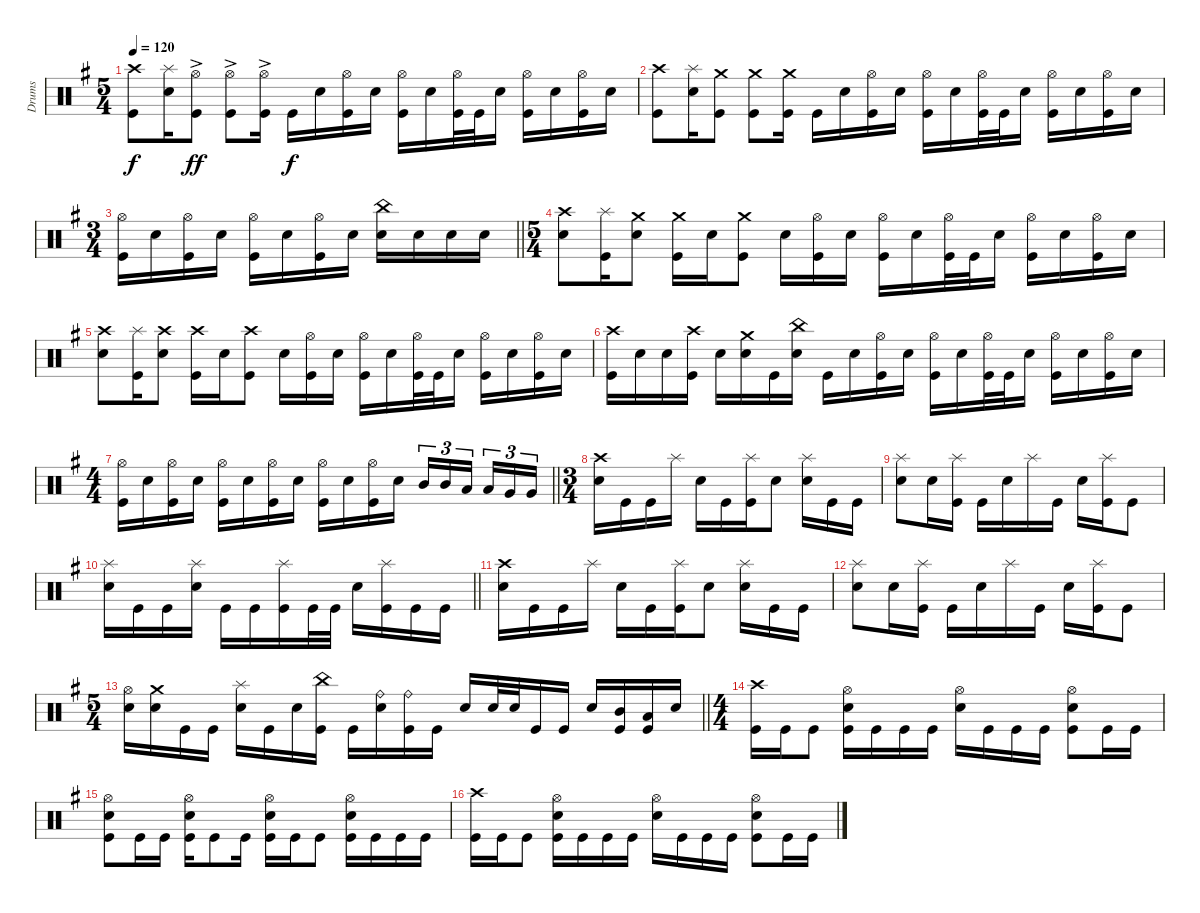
\track ("Drums" "Drums") {instrument percussion}
\staff
\articulation defaults
\ts (5 4)
\tempo 120
\clef neutral
\ks eminor
("Crash high (hit)" "Kick (hit)").8{dy f} ("Splash (hit)" "Electric Snare (hit)").16 ("Hi-Hat (open)"{ac} "Kick (hit)").8{dy ff} ("Hi-Hat (open)"{ac} "Kick (hit)").8 ("Hi-Hat (open)"{ac} "Kick (hit)").16 "Kick (hit)".16{dy f} "Electric Snare (hit)".16 ("Hi-Hat (open)" "Kick (hit)").16 "Electric Snare (hit)".16 ("Hi-Hat (open)" "Kick (hit)").16 "Electric Snare (hit)".16 ("Hi-Hat (open)" "Kick (hit)").32 "Kick (hit)".32 "Electric Snare (hit)".16 ("Hi-Hat (open)" "Kick (hit)").16 "Electric Snare (hit)".16 ("Hi-Hat (open)" "Kick (hit)").16 "Electric Snare (hit)".16 |
("Crash high (hit)" "Kick (hit)").8 ("Splash (hit)" "Electric Snare (hit)").16 ("Crash medium (hit)" "Kick (hit)").8 ("Crash medium (hit)" "Kick (hit)").8 ("Crash medium (hit)" "Kick (hit)").16 "Kick (hit)".16 "Electric Snare (hit)".16 ("Hi-Hat (open)" "Kick (hit)").16 "Electric Snare (hit)".16 ("Hi-Hat (open)" "Kick (hit)").16 "Electric Snare (hit)".16 ("Hi-Hat (open)" "Kick (hit)").32 "Kick (hit)".32 "Electric Snare (hit)".16 ("Hi-Hat (open)" "Kick (hit)").16 "Electric Snare (hit)".16 ("Hi-Hat (open)" "Kick (hit)").16 "Electric Snare (hit)".16 |
\ts (3 4)
\barLineRight lightlight
("Hi-Hat (open)" "Kick (hit)").16 "Electric Snare (hit)".16 ("Hi-Hat (open)" "Kick (hit)").16 "Electric Snare (hit)".16 ("Hi-Hat (open)" "Kick (hit)").16 "Electric Snare (hit)".16 ("Hi-Hat (open)" "Kick (hit)").16 "Electric Snare (hit)".16 ("China (hit)" "Electric Snare (hit)").16 "Electric Snare (hit)".16 "Electric Snare (hit)".16 "Electric Snare (hit)".16 |
\ts (5 4)
("Crash high (hit)" "Electric Snare (hit)").8 ("Splash (hit)" "Kick (hit)").16 ("Crash medium (hit)" "Electric Snare (hit)").8 ("Crash medium (hit)" "Kick (hit)").16 "Electric Snare (hit)".16 ("Crash medium (hit)" "Kick (hit)").8 "Electric Snare (hit)".16 ("Hi-Hat (open)" "Kick (hit)").16 "Electric Snare (hit)".16 ("Hi-Hat (open)" "Kick (hit)").16 "Electric Snare (hit)".16 ("Hi-Hat (open)" "Kick (hit)").32 "Kick (hit)".32 "Electric Snare (hit)".16 ("Hi-Hat (open)" "Kick (hit)").16 "Electric Snare (hit)".16 ("Hi-Hat (open)" "Kick (hit)").16 "Electric Snare (hit)".16 |
("Crash high (hit)" "Electric Snare (hit)").8 ("Splash (hit)" "Kick (hit)").16 ("Crash high (hit)" "Electric Snare (hit)").8 ("Crash high (hit)" "Kick (hit)").16 "Electric Snare (hit)".16 ("Crash high (hit)" "Kick (hit)").8 "Electric Snare (hit)".16 ("Hi-Hat (open)" "Kick (hit)").16 "Electric Snare (hit)".16 ("Hi-Hat (open)" "Kick (hit)").16 "Electric Snare (hit)".16 ("Hi-Hat (open)" "Kick (hit)").32 "Kick (hit)".32 "Electric Snare (hit)".16 ("Hi-Hat (open)" "Kick (hit)").16 "Electric Snare (hit)".16 ("Hi-Hat (open)" "Kick (hit)").16 "Electric Snare (hit)".16 |
("Crash high (hit)" "Kick (hit)").16 "Electric Snare (hit)".16 "Electric Snare (hit)".16 ("Crash high (hit)" "Kick (hit)").16 "Electric Snare (hit)".16 ("Crash medium (hit)" "Electric Snare (hit)").16 "Kick (hit)".16 ("China (hit)" "Electric Snare (hit)").16 "Kick (hit)".16 "Electric Snare (hit)".16 ("Hi-Hat (open)" "Kick (hit)").16 "Electric Snare (hit)".16 ("Hi-Hat (open)" "Kick (hit)").16 "Electric Snare (hit)".16 ("Hi-Hat (open)" "Kick (hit)").32 "Kick (hit)".32 "Electric Snare (hit)".16 ("Hi-Hat (open)" "Kick (hit)").16 "Electric Snare (hit)".16 ("Hi-Hat (open)" "Kick (hit)").16 "Electric Snare (hit)".16 |
\ts (4 4)
\barLineRight lightlight
("Hi-Hat (open)" "Kick (hit)").16 "Electric Snare (hit)".16 ("Hi-Hat (open)" "Kick (hit)").16 "Electric Snare (hit)".16 ("Hi-Hat (open)" "Kick (hit)").16 "Electric Snare (hit)".16 ("Hi-Hat (open)" "Kick (hit)").16 "Electric Snare (hit)".16 ("Hi-Hat (open)" "Kick (hit)").16 "Electric Snare (hit)".16 ("Hi-Hat (open)" "Kick (hit)").16 "Electric Snare (hit)".16 "Mid Tom (hit)".16{tu (3 2)} "Mid Tom (hit)".16{tu (3 2)} "Low Tom (hit)".16{tu (3 2) beam splitsecondary} "Low Tom (hit)".16{tu (3 2)} "Very Low Tom (hit)".16{tu (3 2)} "Very Low Tom (hit)".16{tu (3 2)} |
\ts (3 4)
\section ("" "")
("Crash high (hit)" "Electric Snare (hit)").16 "Kick (hit)".16 "Kick (hit)".16 "Splash (hit)".16 "Electric Snare (hit)".16 "Kick (hit)".16 ("Splash (hit)" "Kick (hit)").16 "Electric Snare (hit)".8 ("Splash (hit)" "Electric Snare (hit)").16 "Kick (hit)".16 "Kick (hit)".16 |
("Splash (hit)" "Electric Snare (hit)").8 "Electric Snare (hit)".16 ("Splash (hit)" "Kick (hit)").16 "Kick (hit)".16 "Electric Snare (hit)".16 "Splash (hit)".16 "Kick (hit)".16 "Electric Snare (hit)".16 ("Splash (hit)" "Kick (hit)").16 "Kick (hit)".8 |
\barLineRight lightlight
("Splash (hit)" "Electric Snare (hit)").16 "Kick (hit)".16 "Kick (hit)".16 ("Splash (hit)" "Electric Snare (hit)").16 "Kick (hit)".16 "Kick (hit)".16 ("Splash (hit)" "Kick (hit)").16 "Kick (hit)".32 "Kick (hit)".32 "Electric Snare (hit)".16 ("Splash (hit)" "Kick (hit)").16 "Kick (hit)".16 "Kick (hit)".16 |
("Crash high (hit)" "Electric Snare (hit)").16 "Kick (hit)".16 "Kick (hit)".16 "Splash (hit)".16 "Electric Snare (hit)".16 "Kick (hit)".16 ("Splash (hit)" "Kick (hit)").16 "Electric Snare (hit)".8 ("Splash (hit)" "Electric Snare (hit)").16 "Kick (hit)".16 "Kick (hit)".16 |
("Splash (hit)" "Electric Snare (hit)").8 "Electric Snare (hit)".16 ("Splash (hit)" "Kick (hit)").16 "Kick (hit)".16 "Electric Snare (hit)".16 "Splash (hit)".16 "Kick (hit)".16 "Electric Snare (hit)".16 ("Splash (hit)" "Kick (hit)").16 "Kick (hit)".8 |
\ts (5 4)
\barLineRight lightlight
("Hi-Hat (open)" "Electric Snare (hit)").16 ("Crash medium (hit)" "Electric Snare (hit)").16 "Kick (hit)".16 "Kick (hit)".16 ("Splash (hit)" "Electric Snare (hit)").16 "Kick (hit)".16 "Electric Snare (hit)".16 ("China (hit)" "Kick (hit)").16 "Kick (hit)".16 ("Ride (bell)" "Electric Snare (hit)").16 ("Ride (bell)" "Kick (hit)").16 "Kick (hit)".16 "Electric Snare (hit)".16 "Electric Snare (hit)".32 "Electric Snare (hit)".32 "Kick (hit)".16 "Kick (hit)".16 "Electric Snare (hit)".16 ("Mid Tom (hit)" "Kick (hit)").16 ("Low Tom (hit)" "Kick (hit)").16 "Electric Snare (hit)".16 |
\ts (4 4)
\section ("" "")
("Crash high (hit)" "Kick (hit)").16 "Kick (hit)".16 "Kick (hit)".8 ("Hi-Hat (open)" "Electric Snare (hit)" "Kick (hit)").16 "Kick (hit)".16 "Kick (hit)".16 "Kick (hit)".16 ("Hi-Hat (open)" "Electric Snare (hit)").16 "Kick (hit)".16 "Kick (hit)".16 "Kick (hit)".16 ("Hi-Hat (open)" "Electric Snare (hit)" "Kick (hit)").8 "Kick (hit)".16 "Kick (hit)".16 |
("Hi-Hat (open)" "Electric Snare (hit)" "Kick (hit)").8 "Kick (hit)".16 "Kick (hit)".16 ("Hi-Hat (open)" "Electric Snare (hit)" "Kick (hit)").16 "Kick (hit)".8 "Kick (hit)".16 ("Hi-Hat (open)" "Electric Snare (hit)" "Kick (hit)").16 "Kick (hit)".16 "Kick (hit)".8 ("Hi-Hat (open)" "Electric Snare (hit)" "Kick (hit)").16 "Kick (hit)".16 "Kick (hit)".16 "Kick (hit)".16 |
("Crash high (hit)" "Kick (hit)").16 "Kick (hit)".16 "Kick (hit)".8 ("Hi-Hat (open)" "Electric Snare (hit)" "Kick (hit)").16 "Kick (hit)".16 "Kick (hit)".16 "Kick (hit)".16 ("Hi-Hat (open)" "Electric Snare (hit)").16 "Kick (hit)".16 "Kick (hit)".16 "Kick (hit)".16 ("Hi-Hat (open)" "Electric Snare (hit)" "Kick (hit)").8 "Kick (hit)".16 "Kick (hit)".16
